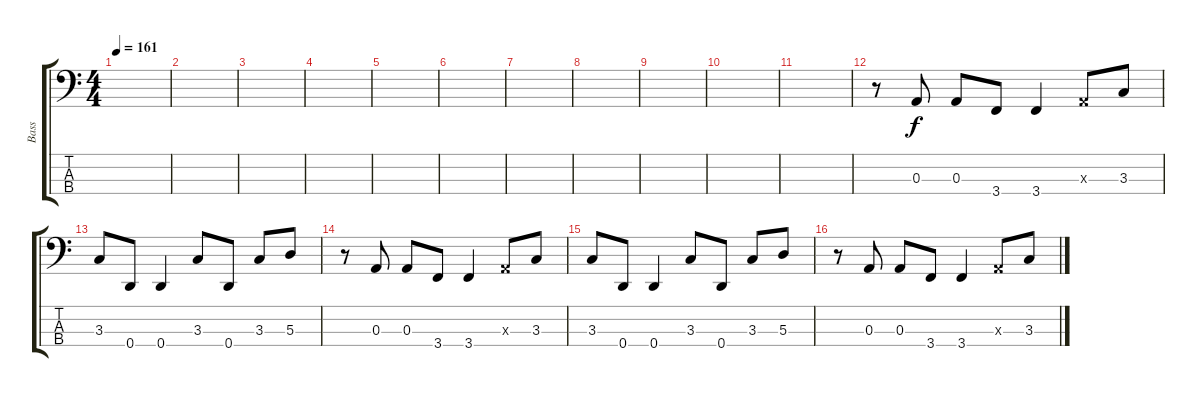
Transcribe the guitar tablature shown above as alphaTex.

\track ("Bass" "Bass") {instrument electricbasspick}
\staff {score tabs}
\tuning (G2 D2 A1 D1) {hide}
\ts (4 4)
\tempo 161
\clef f4
\ks c
|
|
|
|
|
|
|
|
|
|
|
r.8 0.3.8 0.3.8 3.4.8 3.4.4 0.3{x}.8 3.3.8 |
3.3.8 0.4.8 0.4.4 3.3.8 0.4.8 3.3.8 5.3.8 |
r.8 0.3.8 0.3.8 3.4.8 3.4.4 0.3{x}.8 3.3.8 |
3.3.8 0.4.8 0.4.4 3.3.8 0.4.8 3.3.8 5.3.8 |
r.8 0.3.8 0.3.8 3.4.8 3.4.4 0.3{x}.8 3.3.8
